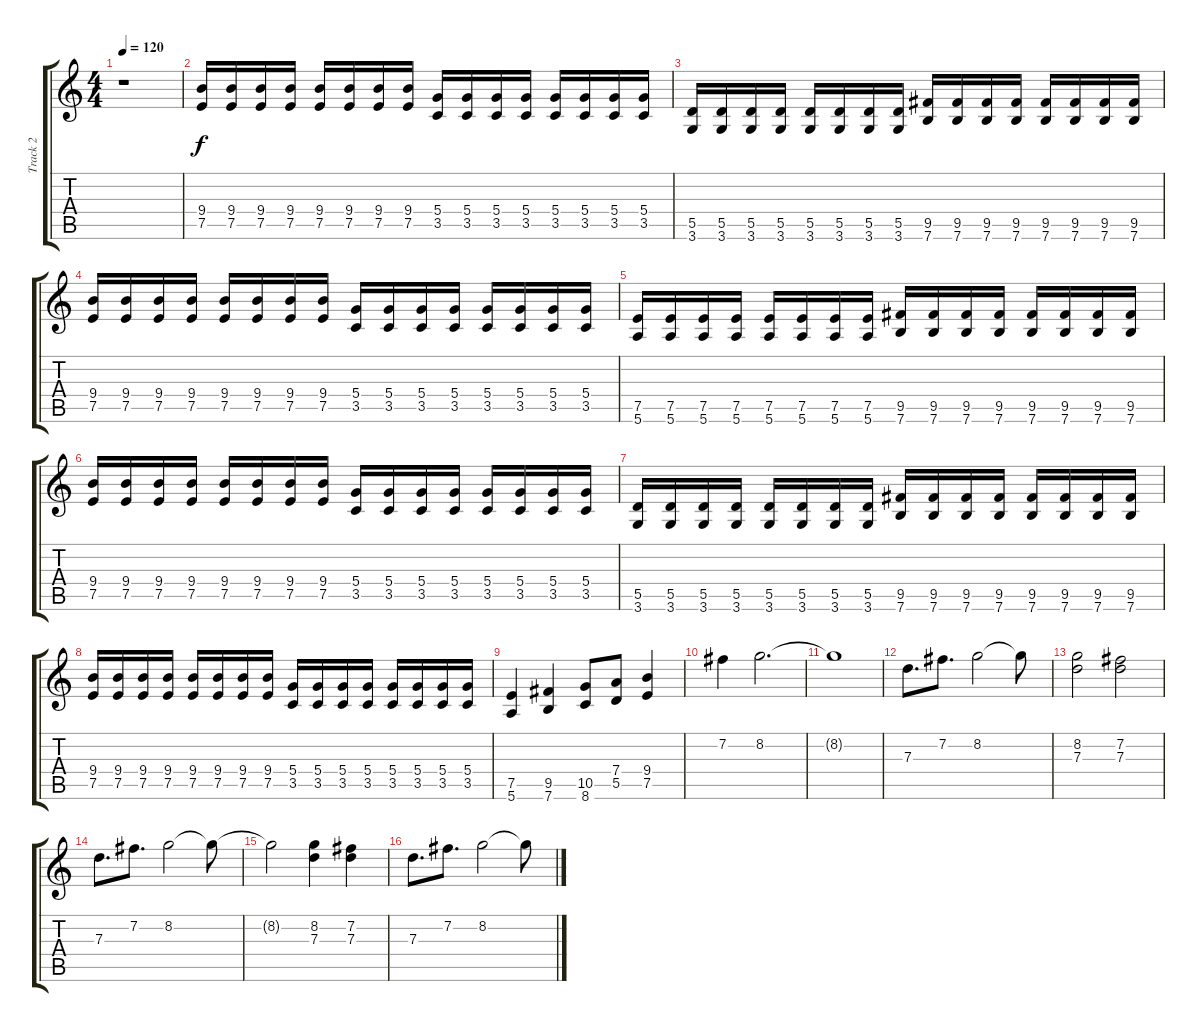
\track ("Track 2" "Track 2") {instrument acousticguitarsteel}
\staff {score tabs}
\tuning (E4 B3 G3 D3 A2 E2) {hide}
\ts (4 4)
\tempo 120
\clef g2
\ks c
r.1{dy f} |
(9.4 7.5).16 (9.4 7.5).16 (9.4 7.5).16 (9.4 7.5).16 (9.4 7.5).16 (9.4 7.5).16 (9.4 7.5).16 (9.4 7.5).16 (5.4 3.5).16 (5.4 3.5).16 (5.4 3.5).16 (5.4 3.5).16 (5.4 3.5).16 (5.4 3.5).16 (5.4 3.5).16 (5.4 3.5).16 |
(5.5 3.6).16 (5.5 3.6).16 (5.5 3.6).16 (5.5 3.6).16 (5.5 3.6).16 (5.5 3.6).16 (5.5 3.6).16 (5.5 3.6).16 (9.5 7.6).16 (9.5 7.6).16 (9.5 7.6).16 (9.5 7.6).16 (9.5 7.6).16 (9.5 7.6).16 (9.5 7.6).16 (9.5 7.6).16 |
(9.4 7.5).16 (9.4 7.5).16 (9.4 7.5).16 (9.4 7.5).16 (9.4 7.5).16 (9.4 7.5).16 (9.4 7.5).16 (9.4 7.5).16 (5.4 3.5).16 (5.4 3.5).16 (5.4 3.5).16 (5.4 3.5).16 (5.4 3.5).16 (5.4 3.5).16 (5.4 3.5).16 (5.4 3.5).16 |
(7.5 5.6).16 (7.5 5.6).16 (7.5 5.6).16 (7.5 5.6).16 (7.5 5.6).16 (7.5 5.6).16 (7.5 5.6).16 (7.5 5.6).16 (9.5 7.6).16 (9.5 7.6).16 (9.5 7.6).16 (9.5 7.6).16 (9.5 7.6).16 (9.5 7.6).16 (9.5 7.6).16 (9.5 7.6).16 |
(9.4 7.5).16 (9.4 7.5).16 (9.4 7.5).16 (9.4 7.5).16 (9.4 7.5).16 (9.4 7.5).16 (9.4 7.5).16 (9.4 7.5).16 (5.4 3.5).16 (5.4 3.5).16 (5.4 3.5).16 (5.4 3.5).16 (5.4 3.5).16 (5.4 3.5).16 (5.4 3.5).16 (5.4 3.5).16 |
(5.5 3.6).16 (5.5 3.6).16 (5.5 3.6).16 (5.5 3.6).16 (5.5 3.6).16 (5.5 3.6).16 (5.5 3.6).16 (5.5 3.6).16 (9.5 7.6).16 (9.5 7.6).16 (9.5 7.6).16 (9.5 7.6).16 (9.5 7.6).16 (9.5 7.6).16 (9.5 7.6).16 (9.5 7.6).16 |
(9.4 7.5).16 (9.4 7.5).16 (9.4 7.5).16 (9.4 7.5).16 (9.4 7.5).16 (9.4 7.5).16 (9.4 7.5).16 (9.4 7.5).16 (5.4 3.5).16 (5.4 3.5).16 (5.4 3.5).16 (5.4 3.5).16 (5.4 3.5).16 (5.4 3.5).16 (5.4 3.5).16 (5.4 3.5).16 |
(7.5 5.6).4 (9.5 7.6).4 (10.5 8.6).8 (7.4 5.5).8 (9.4 7.5).4 |
7.2.4 8.2.2{d} |
8.2{t}.1 |
7.3.8{d} 7.2.8{d} 8.2.2 8.2{t}.8 |
(8.2 7.3).2 (7.2 7.3).2 |
7.3.8{d} 7.2.8{d} 8.2.2 8.2{t}.8 |
8.2{t}.2 (8.2 7.3).4 (7.2 7.3).4 |
7.3.8{d} 7.2.8{d} 8.2.2 8.2{t}.8
